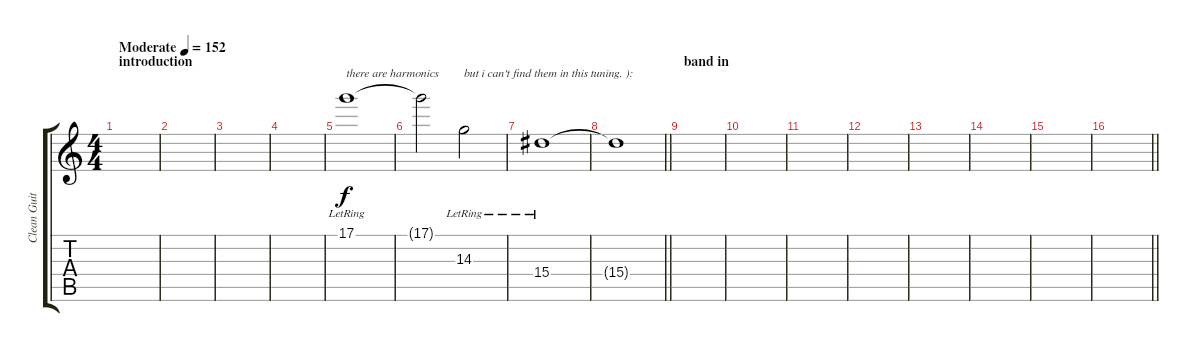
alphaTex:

\track ("Clean Guitar 2" "Clean Guit") {instrument electricguitarjazz}
\staff {score tabs}
\tuning (D4 A3 F3 C3 G2 C2) {hide}
\ts (4 4)
\section ("" "introduction")
\tempo (152 "Moderate")
\clef g2
\ks c
|
|
|
|
17.1{lr}.1{txt "there are harmonics"} |
17.1{t}.2 14.3{lr}.2{txt "but i can't find them in this tuning. ):"} |
15.4{lr}.1 |
\barLineRight lightlight
15.4{t}.1 |
\section ("" "band in")
|
|
|
|
|
|
|
\barLineRight lightlight
